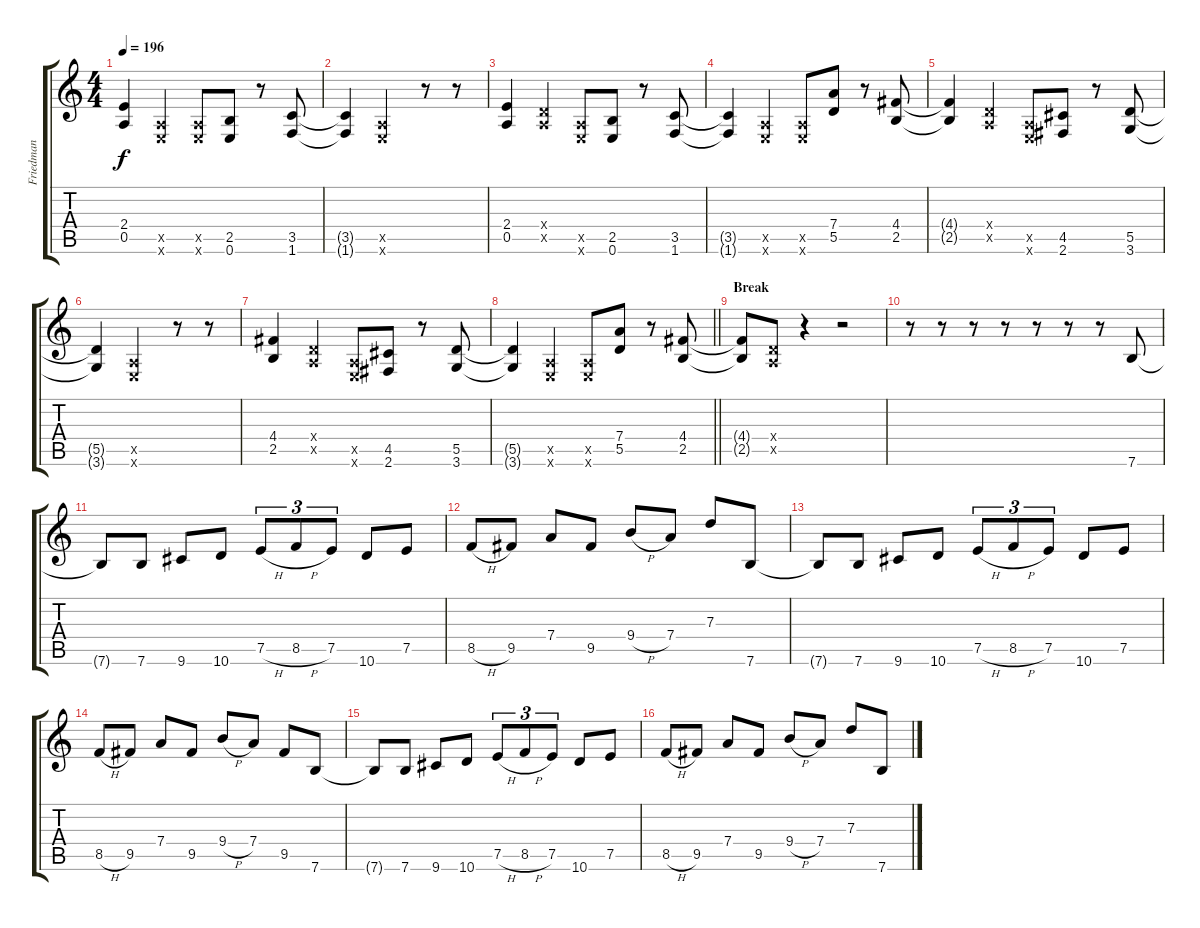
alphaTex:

\track ("Friedman" "Friedman") {instrument distortionguitar}
\staff {score tabs}
\tuning (E4 B3 G3 D3 A2 E2) {hide}
\ts (4 4)
\tempo 196
\clef g2
\ks c
(2.4{t} 0.5{t}).4{dy f} (0.5{x} 0.6{x}).4 (0.5{x} 0.6{x}).8 (2.5 0.6).8 r.8 (3.5 1.6).8 |
(3.5{t} 1.6{t}).4 (0.5{x} 0.6{x}).2 r.8 r.8 |
(2.4 0.5).4 (0.4{x} 0.5{x}).4 (0.5{x} 0.6{x}).8 (2.5 0.6).8 r.8 (3.5 1.6).8 |
(3.5{t} 1.6{t}).4 (0.5{x} 0.6{x}).4 (0.5{x} 0.6{x}).8 (7.4 5.5).8 r.8 (4.4 2.5).8 |
(4.4{t} 2.5{t}).4 (0.4{x} 0.5{x}).4 (0.5{x} 0.6{x}).8 (4.5 2.6).8 r.8 (5.5 3.6).8 |
(5.5{t} 3.6{t}).4 (0.5{x} 0.6{x}).2 r.8 r.8 |
(4.4 2.5).4 (0.4{x} 0.5{x}).4 (0.5{x} 0.6{x}).8 (4.5 2.6).8 r.8 (5.5 3.6).8 |
\barLineRight lightlight
(5.5{t} 3.6{t}).4 (0.5{x} 0.6{x}).4 (0.5{x} 0.6{x}).8 (7.4 5.5).8 r.8 (4.4 2.5).8 |
\section ("" "Break")
(4.4{t} 2.5{t}).8 (0.4{x} 0.5{x}).8 r.4 r.2 |
r.8 r.8 r.8 r.8 r.8 r.8 r.8 7.6.8 |
7.6{t}.8 7.6.8 9.6.8 10.6.8 7.5{h}.8{tu (3 2)} 8.5{h}.8{tu (3 2)} 7.5.8{tu (3 2)} 10.6.8 7.5.8 |
8.5{h}.8 9.5.8 7.4.8 9.5.8 9.4{h}.8 7.4.8 7.3.8 7.6.8 |
7.6{t}.8 7.6.8 9.6.8 10.6.8 7.5{h}.8{tu (3 2)} 8.5{h}.8{tu (3 2)} 7.5.8{tu (3 2)} 10.6.8 7.5.8 |
8.5{h}.8 9.5.8 7.4.8 9.5.8 9.4{h}.8 7.4.8 9.5.8 7.6.8 |
7.6{t}.8 7.6.8 9.6.8 10.6.8 7.5{h}.8{tu (3 2)} 8.5{h}.8{tu (3 2)} 7.5.8{tu (3 2)} 10.6.8 7.5.8 |
8.5{h}.8 9.5.8 7.4.8 9.5.8 9.4{h}.8 7.4.8 7.3.8 7.6.8
